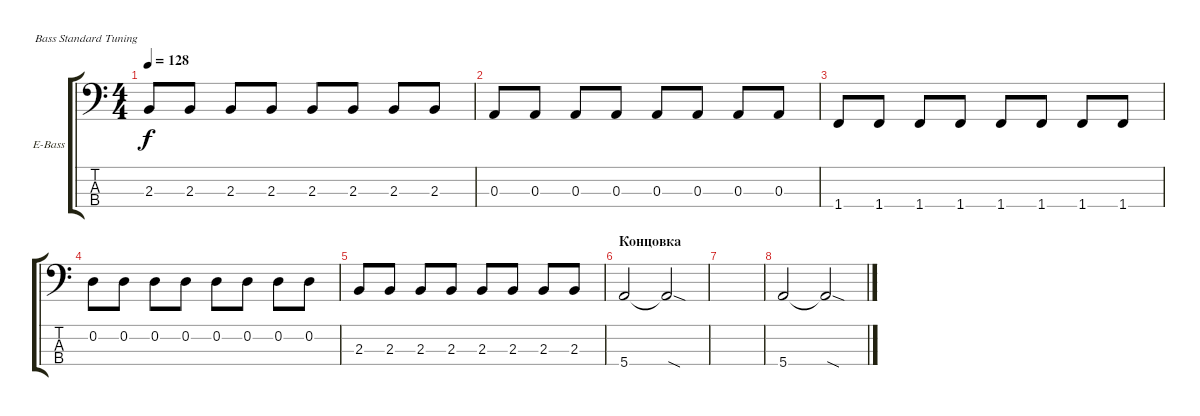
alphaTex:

\defaultSystemsLayout 4
\bracketExtendMode groupsimilarinstruments
\firstSystemTrackNameOrientation horizontal
\otherSystemsTrackNameOrientation horizontal
\track ("А. Андреев" "E-Bass") {instrument electricbassfinger}
\staff {score tabs}
\tuning (G2 D2 A1 E1)
\ts (4 4)
\tempo 128
\clef f4
\ks c
2.3.8{dy f} 2.3.8 2.3.8 2.3.8 2.3.8 2.3.8 2.3.8 2.3.8 |
0.3.8 0.3.8 0.3.8 0.3.8 0.3.8 0.3.8 0.3.8 0.3.8 |
1.4.8 1.4.8 1.4.8 1.4.8 1.4.8 1.4.8 1.4.8 1.4.8 |
0.2.8 0.2.8 0.2.8 0.2.8 0.2.8 0.2.8 0.2.8 0.2.8 |
2.3.8 2.3.8 2.3.8 2.3.8 2.3.8 2.3.8 2.3.8 2.3.8 |
\section ("" "Концовка")
5.4.2 5.4{sod t}.2 |
|
5.4.2 5.4{sod t}.2
